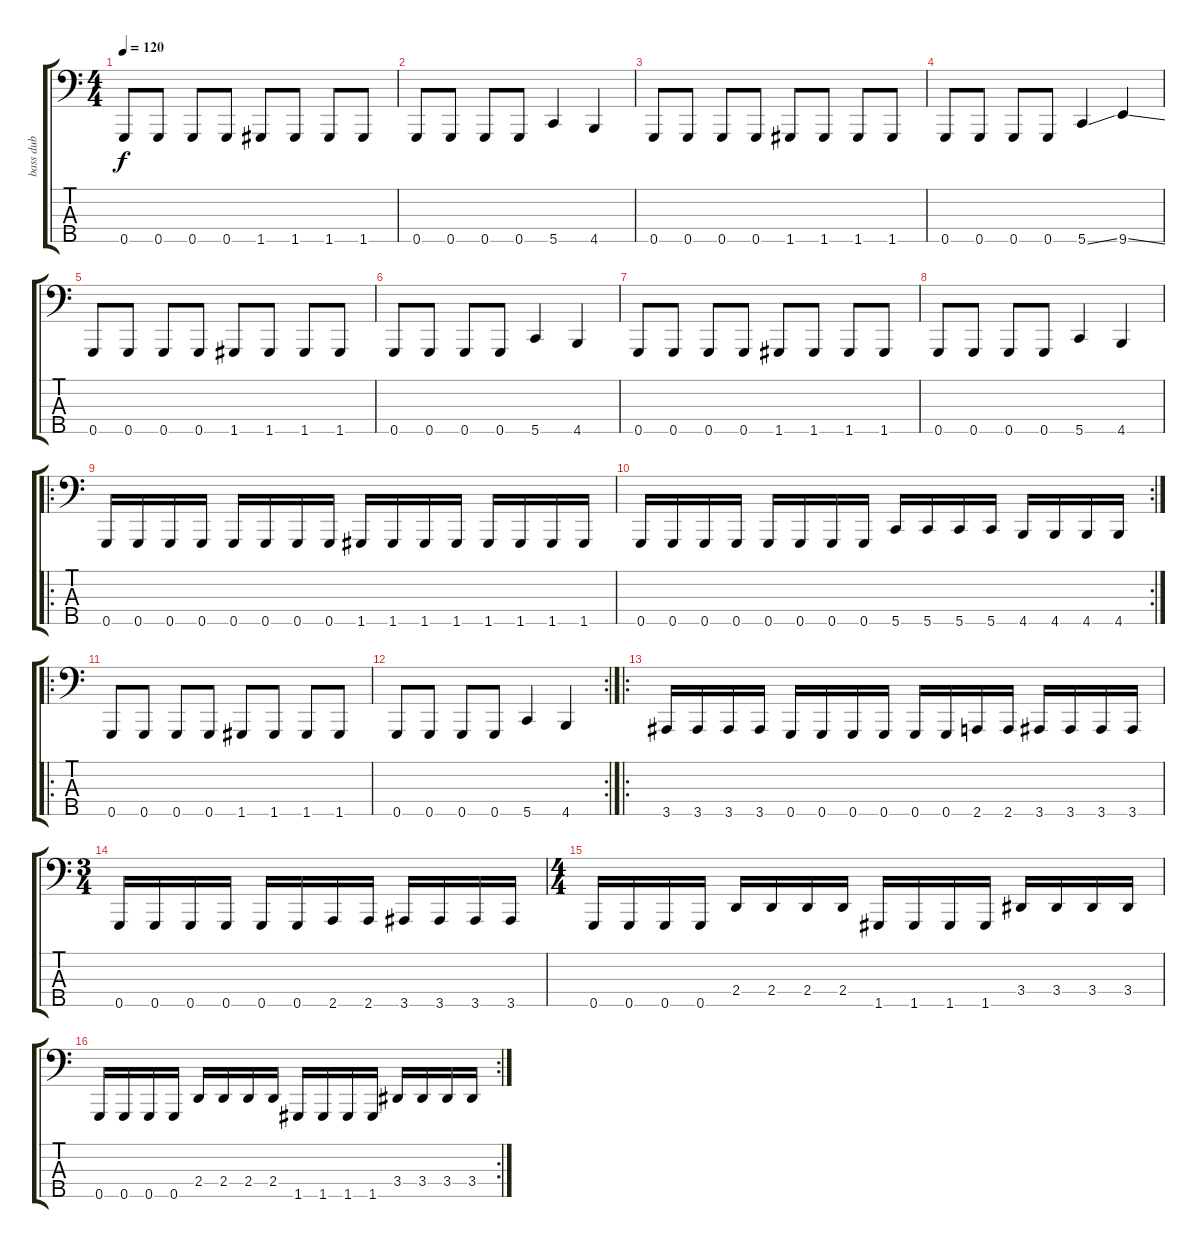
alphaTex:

\track ("bass dub" "bass dub") {instrument electricbasspick}
\staff {score tabs}
\tuning (Eb2 Bb1 F1 C1 G0) {hide}
\ts (4 4)
\tempo 120
\clef f4
\ks c
0.5.8{dy f instrument electricbasspick} 0.5.8 0.5.8 0.5.8 1.5.8 1.5.8 1.5.8 1.5.8 |
0.5.8 0.5.8 0.5.8 0.5.8 5.5.4 4.5.4 |
0.5.8 0.5.8 0.5.8 0.5.8 1.5.8 1.5.8 1.5.8 1.5.8 |
0.5.8 0.5.8 0.5.8 0.5.8 5.5{ss}.4 9.5{ss}.4 |
0.5.8 0.5.8 0.5.8 0.5.8 1.5.8 1.5.8 1.5.8 1.5.8 |
0.5.8 0.5.8 0.5.8 0.5.8 5.5.4 4.5.4 |
0.5.8 0.5.8 0.5.8 0.5.8 1.5.8 1.5.8 1.5.8 1.5.8 |
0.5.8 0.5.8 0.5.8 0.5.8 5.5.4 4.5.4 |
\ro
0.5.16 0.5.16 0.5.16 0.5.16 0.5.16 0.5.16 0.5.16 0.5.16 1.5.16 1.5.16 1.5.16 1.5.16 1.5.16 1.5.16 1.5.16 1.5.16 |
\rc 2
0.5.16 0.5.16 0.5.16 0.5.16 0.5.16 0.5.16 0.5.16 0.5.16 5.5.16 5.5.16 5.5.16 5.5.16 4.5.16 4.5.16 4.5.16 4.5.16 |
\ro
0.5.8 0.5.8 0.5.8 0.5.8 1.5.8 1.5.8 1.5.8 1.5.8 |
\rc 2
0.5.8 0.5.8 0.5.8 0.5.8 5.5.4 4.5.4 |
\ro
3.5.16 3.5.16 3.5.16 3.5.16 0.5.16 0.5.16 0.5.16 0.5.16 0.5.16 0.5.16 2.5.16 2.5.16 3.5.16 3.5.16 3.5.16 3.5.16 |
\ts (3 4)
0.5.16 0.5.16 0.5.16 0.5.16 0.5.16 0.5.16 2.5.16 2.5.16 3.5.16 3.5.16 3.5.16 3.5.16 |
\ts (4 4)
0.5.16 0.5.16 0.5.16 0.5.16 2.4.16 2.4.16 2.4.16 2.4.16 1.5.16 1.5.16 1.5.16 1.5.16 3.4.16 3.4.16 3.4.16 3.4.16 |
\rc 2
0.5.16 0.5.16 0.5.16 0.5.16 2.4.16 2.4.16 2.4.16 2.4.16 1.5.16 1.5.16 1.5.16 1.5.16 3.4.16 3.4.16 3.4.16 3.4.16
